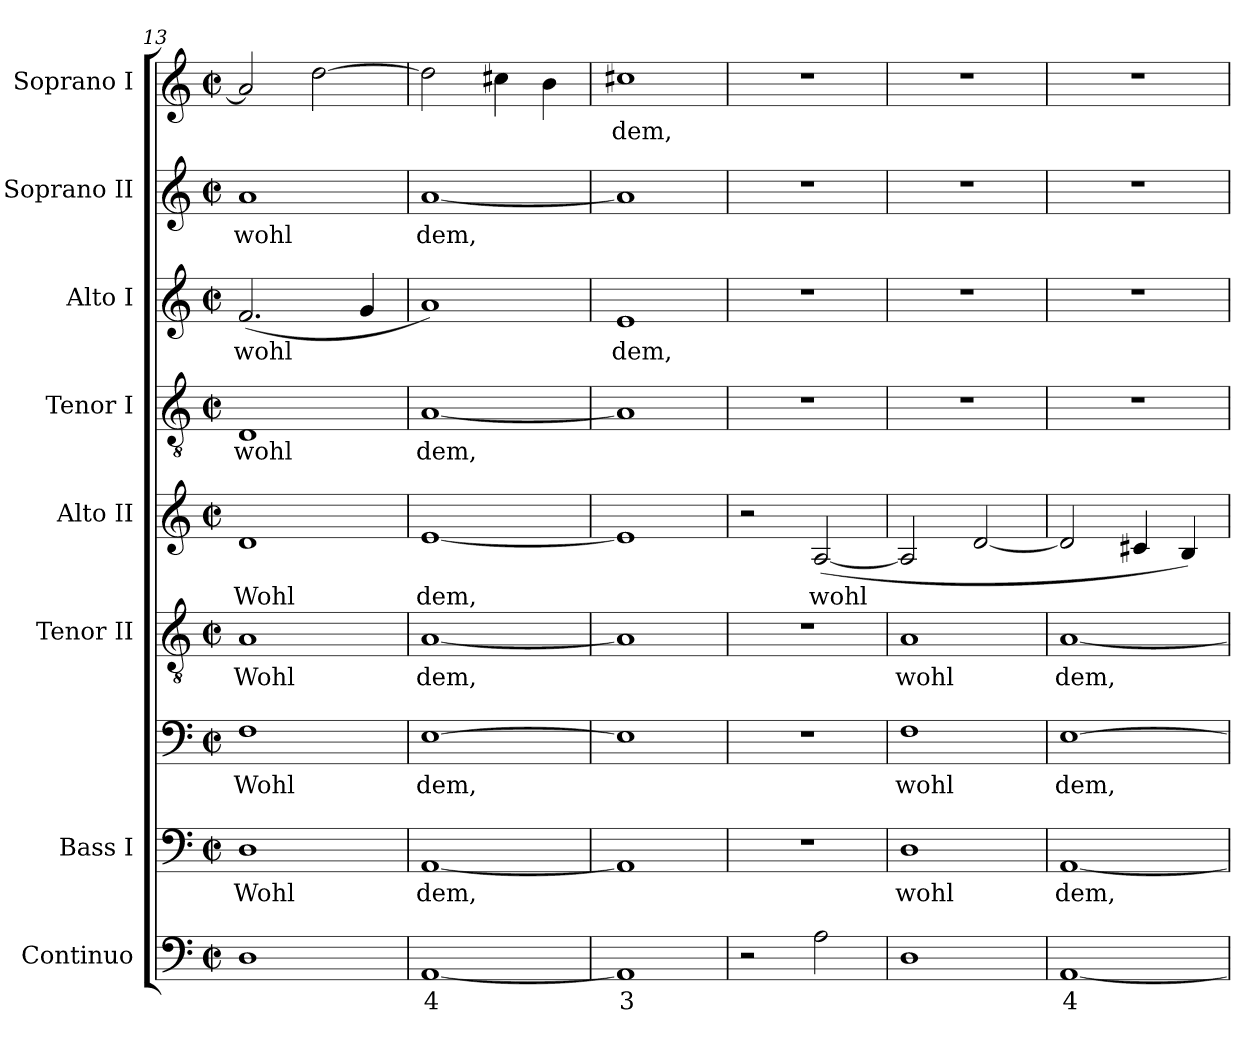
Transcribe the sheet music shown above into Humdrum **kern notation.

**kern	**text	**kern	**text	**kern	**text	**kern	**text	**kern	**text	**kern	**text	**kern	**text	**kern	**text	**kern	**text
*part8	*part8	*part7	*part7	*part7	*part7	*part6	*part6	*part5	*part5	*part4	*part4	*part3	*part3	*part2	*part2	*part1	*part1
*staff9	*staff9	*staff8	*staff8	*staff7	*staff7	*staff6	*staff6	*staff5	*staff5	*staff4	*staff4	*staff3	*staff3	*staff2	*staff2	*staff1	*staff1
*I"Continuo	*	*I"Bass I	*	*	*	*I"Tenor II	*	*I"Alto II	*	*I"Tenor I	*	*I"Alto I	*	*I"Soprano II	*	*I"Soprano I	*
*	*	*I'B	*	*	*	*I'T	*	*I'A	*	*I'T	*	*I'A	*	*	*	*I'S	*
*clefF4	*	*clefF4	*	*clefF4	*	*clefGv2	*	*clefG2	*	*clefGv2	*	*clefG2	*	*clefG2	*	*clefG2	*
*k[]	*	*k[]	*	*k[]	*	*k[]	*	*k[]	*	*k[]	*	*k[]	*	*k[]	*	*k[]	*
*C:	*	*C:	*	*C:	*	*C:	*	*C:	*	*C:	*	*C:	*	*C:	*	*C:	*
*M2/2	*	*M2/2	*	*M2/2	*	*M2/2	*	*M2/2	*	*M2/2	*	*M2/2	*	*M2/2	*	*M2/2	*
*met(c|)	*	*met(c|)	*	*met(c|)	*	*met(c|)	*	*met(c|)	*	*met(c|)	*	*met(c|)	*	*met(c|)	*	*met(c|)	*
=13	=13	=13	=13	=13	=13	=13	=13	=13	=13	=13	=13	=13	=13	=13	=13	=13	=13
!	!	!	!LO:LY:b	!	!LO:LY:b	!	!LO:LY:b	!	!LO:LY:b	!	!LO:LY:b	!	!LO:LY:b	!	!LO:LY:b	!	!
1D	.	1D	Wohl	1F	Wohl	1A	Wohl	1d	Wohl	1D	wohl	(<2.f	wohl	1a	wohl	2a]	.
.	.	.	.	.	.	.	.	.	.	.	.	.	.	.	.	[2dd	.
.	.	.	.	.	.	.	.	.	.	.	.	4g	.	.	.	.	.
=14	=14	=14	=14	=14	=14	=14	=14	=14	=14	=14	=14	=14	=14	=14	=14	=14	=14
!	!LO:LY:b	!	!LO:LY:b	!	!LO:LY:b	!	!LO:LY:b	!	!LO:LY:b	!	!LO:LY:b	!	!	!	!LO:LY:b	!	!
[1AA	4	[1AA	dem,	[1E	dem,	[1A	dem,	[1e	dem,	[1A	dem,	1a)	.	[1a	dem,	2dd]	.
.	.	.	.	.	.	.	.	.	.	.	.	.	.	.	.	4cc#X	.
.	.	.	.	.	.	.	.	.	.	.	.	.	.	.	.	4b	.
=15	=15	=15	=15	=15	=15	=15	=15	=15	=15	=15	=15	=15	=15	=15	=15	=15	=15
!	!LO:LY:b	!	!	!	!	!	!	!	!	!	!	!	!LO:LY:b	!	!	!	!LO:LY:b
1AA]	3	1AA]	.	1E]	.	1A]	.	1e]	.	1A]	.	1e	dem,	1a]	.	1cc#X	dem,
=16	=16	=16	=16	=16	=16	=16	=16	=16	=16	=16	=16	=16	=16	=16	=16	=16	=16
2r	.	1r	.	1r	.	1r	.	2r	.	1r	.	1r	.	1r	.	1r	.
!	!	!	!	!	!	!	!	!	!LO:LY:b	!	!	!	!	!	!	!	!
2A	.	.	.	.	.	.	.	(<[2A	wohl	.	.	.	.	.	.	.	.
=17	=17	=17	=17	=17	=17	=17	=17	=17	=17	=17	=17	=17	=17	=17	=17	=17	=17
!	!	!	!LO:LY:b	!	!LO:LY:b	!	!LO:LY:b	!	!	!	!	!	!	!	!	!	!
1D	.	1D	wohl	1F	wohl	1A	wohl	2A]	.	1r	.	1r	.	1r	.	1r	.
.	.	.	.	.	.	.	.	[2d	.	.	.	.	.	.	.	.	.
=18	=18	=18	=18	=18	=18	=18	=18	=18	=18	=18	=18	=18	=18	=18	=18	=18	=18
!	!LO:LY:b	!	!LO:LY:b	!	!LO:LY:b	!	!LO:LY:b	!	!	!	!	!	!	!	!	!	!
[1AA	4	[1AA	dem,	[1E	dem,	[1A	dem,	2d]	.	1r	.	1r	.	1r	.	1r	.
.	.	.	.	.	.	.	.	4c#X	.	.	.	.	.	.	.	.	.
.	.	.	.	.	.	.	.	4B)	.	.	.	.	.	.	.	.	.
=	=	=	=	=	=	=	=	=	=	=	=	=	=	=	=	=	=
*-	*-	*-	*-	*-	*-	*-	*-	*-	*-	*-	*-	*-	*-	*-	*-	*-	*-
